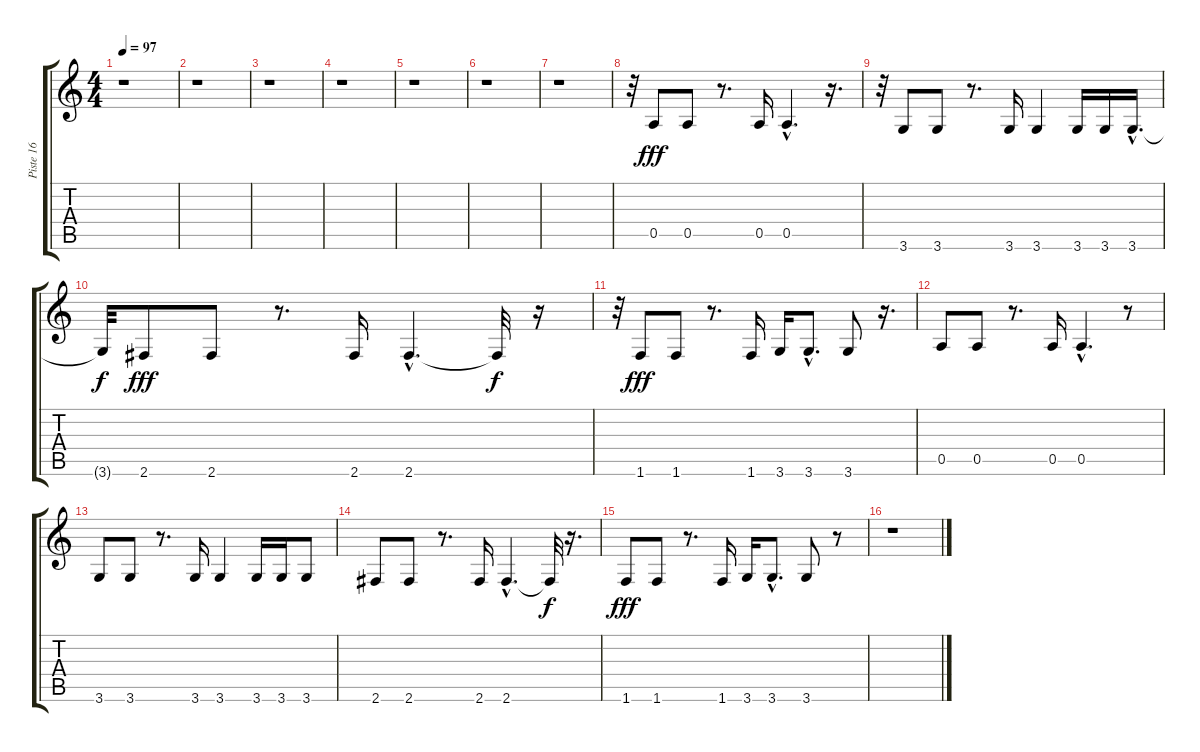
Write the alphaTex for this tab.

\track ("Piste 16" "Piste 16") {instrument distortionguitar}
\staff {score tabs}
\tuning (E4 B3 G3 D3 A2 E2) {hide}
\ts (4 4)
\tempo 97
\clef g2
\ks c
r.1{dy fff} |
r.1 |
r.1 |
r.1 |
r.1 |
r.1 |
r.1 |
r.32 0.5.8 0.5.8 r.8{d} 0.5.16 0.5{hac}.4{d} r.16{d} |
r.32 3.6.8 3.6.8 r.8{d} 3.6.16 3.6.4 3.6.16 3.6.16 3.6{hac}.16{d} |
3.6{t}.32{dy f} 2.6.8{dy fff} 2.6.8 r.8{d} 2.6.16 2.6{hac}.4{d} 2.6{t}.32{dy f} r.16 |
r.32 1.6.8{dy fff} 1.6.8 r.8{d} 1.6.16 3.6.16 3.6{hac}.8{d} 3.6.8 r.16{d} |
0.5.8 0.5.8 r.8{d} 0.5.16 0.5{hac}.4{d} r.8 |
3.6.8 3.6.8 r.8{d} 3.6.16 3.6.4 3.6.16 3.6.16 3.6.8 |
2.6.8 2.6.8 r.8{d} 2.6.16 2.6{hac}.4{d} 2.6{t}.32{dy f} r.16{d} |
1.6.8{dy fff} 1.6.8 r.8{d} 1.6.16 3.6.16 3.6{hac}.8{d} 3.6.8 r.8 |
r.1
